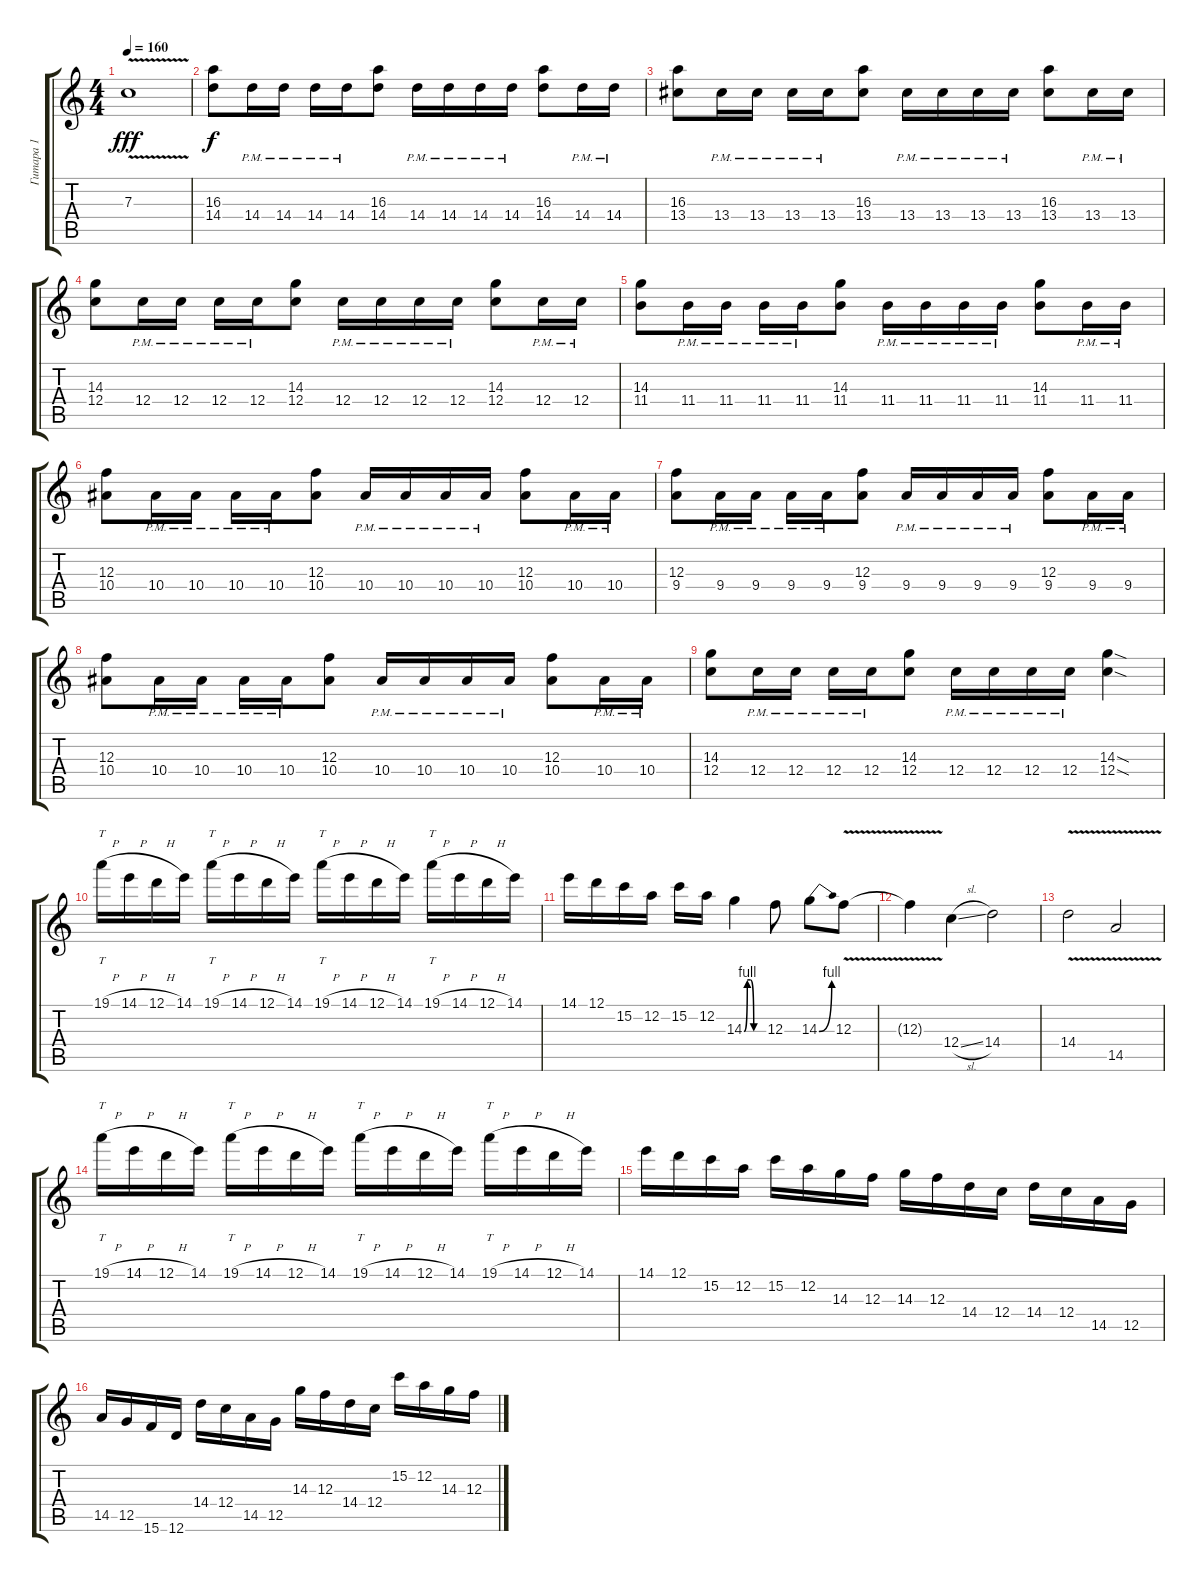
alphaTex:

\track ("Гитара 1" "Гитара 1") {instrument overdrivenguitar}
\staff {score tabs}
\tuning (D4 A3 F3 C3 G2 D2) {hide}
\ts (4 4)
\tempo 160
\clef g2
\ks c
7.3{v}.1{dy fff} |
(16.3 14.4).8{dy f} 14.4{pm}.16 14.4{pm}.16 14.4{pm}.16 14.4{pm}.16 (16.3 14.4).8 14.4{pm}.16 14.4{pm}.16 14.4{pm}.16 14.4{pm}.16 (16.3 14.4).8 14.4{pm}.16 14.4{pm}.16 |
(16.3 13.4).8 13.4{pm}.16 13.4{pm}.16 13.4{pm}.16 13.4{pm}.16 (16.3 13.4).8 13.4{pm}.16 13.4{pm}.16 13.4{pm}.16 13.4{pm}.16 (16.3 13.4).8 13.4{pm}.16 13.4{pm}.16 |
(14.3 12.4).8 12.4{pm}.16 12.4{pm}.16 12.4{pm}.16 12.4{pm}.16 (14.3 12.4).8 12.4{pm}.16 12.4{pm}.16 12.4{pm}.16 12.4{pm}.16 (14.3 12.4).8 12.4{pm}.16 12.4{pm}.16 |
(14.3 11.4).8 11.4{pm}.16 11.4{pm}.16 11.4{pm}.16 11.4{pm}.16 (14.3 11.4).8 11.4{pm}.16 11.4{pm}.16 11.4{pm}.16 11.4{pm}.16 (14.3 11.4).8 11.4{pm}.16 11.4{pm}.16 |
(12.3 10.4).8 10.4{pm}.16 10.4{pm}.16 10.4{pm}.16 10.4{pm}.16 (12.3 10.4).8 10.4{pm}.16 10.4{pm}.16 10.4{pm}.16 10.4{pm}.16 (12.3 10.4).8 10.4{pm}.16 10.4{pm}.16 |
(12.3 9.4).8 9.4{pm}.16 9.4{pm}.16 9.4{pm}.16 9.4{pm}.16 (12.3 9.4).8 9.4{pm}.16 9.4{pm}.16 9.4{pm}.16 9.4{pm}.16 (12.3 9.4).8 9.4{pm}.16 9.4{pm}.16 |
(12.3 10.4).8 10.4{pm}.16 10.4{pm}.16 10.4{pm}.16 10.4{pm}.16 (12.3 10.4).8 10.4{pm}.16 10.4{pm}.16 10.4{pm}.16 10.4{pm}.16 (12.3 10.4).8 10.4{pm}.16 10.4{pm}.16 |
(14.3 12.4).8 12.4{pm}.16 12.4{pm}.16 12.4{pm}.16 12.4{pm}.16 (14.3 12.4).8 12.4{pm}.16 12.4{pm}.16 12.4{pm}.16 12.4{pm}.16 (14.3{sod} 12.4{sod}).4 |
19.1{h}.16{tt} 14.1{h}.16 12.1{h}.16 14.1.16 19.1{h}.16{tt} 14.1{h}.16 12.1{h}.16 14.1.16 19.1{h}.16{tt} 14.1{h}.16 12.1{h}.16 14.1.16 19.1{h}.16{tt} 14.1{h}.16 12.1{h}.16 14.1.16 |
14.1.16 12.1.16 15.2.16 12.2.16 15.2.16 12.2.16 14.3{be (custom 0 0 10 4 20 4 30 0 60 0)}.4 12.3.8 14.3{be (bend 0 0 60 4)}.8 12.3{v}.8 |
12.3{t}.4 12.4{sl}.4 14.4.2 |
14.4{v}.2 14.5{v}.2 |
19.1{h}.16{tt} 14.1{h}.16 12.1{h}.16 14.1.16 19.1{h}.16{tt} 14.1{h}.16 12.1{h}.16 14.1.16 19.1{h}.16{tt} 14.1{h}.16 12.1{h}.16 14.1.16 19.1{h}.16{tt} 14.1{h}.16 12.1{h}.16 14.1.16 |
14.1.16 12.1.16 15.2.16 12.2.16 15.2.16 12.2.16 14.3.16 12.3.16 14.3.16 12.3.16 14.4.16 12.4.16 14.4.16 12.4.16 14.5.16 12.5.16 |
14.5.16 12.5.16 15.6.16 12.6.16 14.4.16 12.4.16 14.5.16 12.5.16 14.3.16 12.3.16 14.4.16 12.4.16 15.2.16 12.2.16 14.3.16 12.3.16
